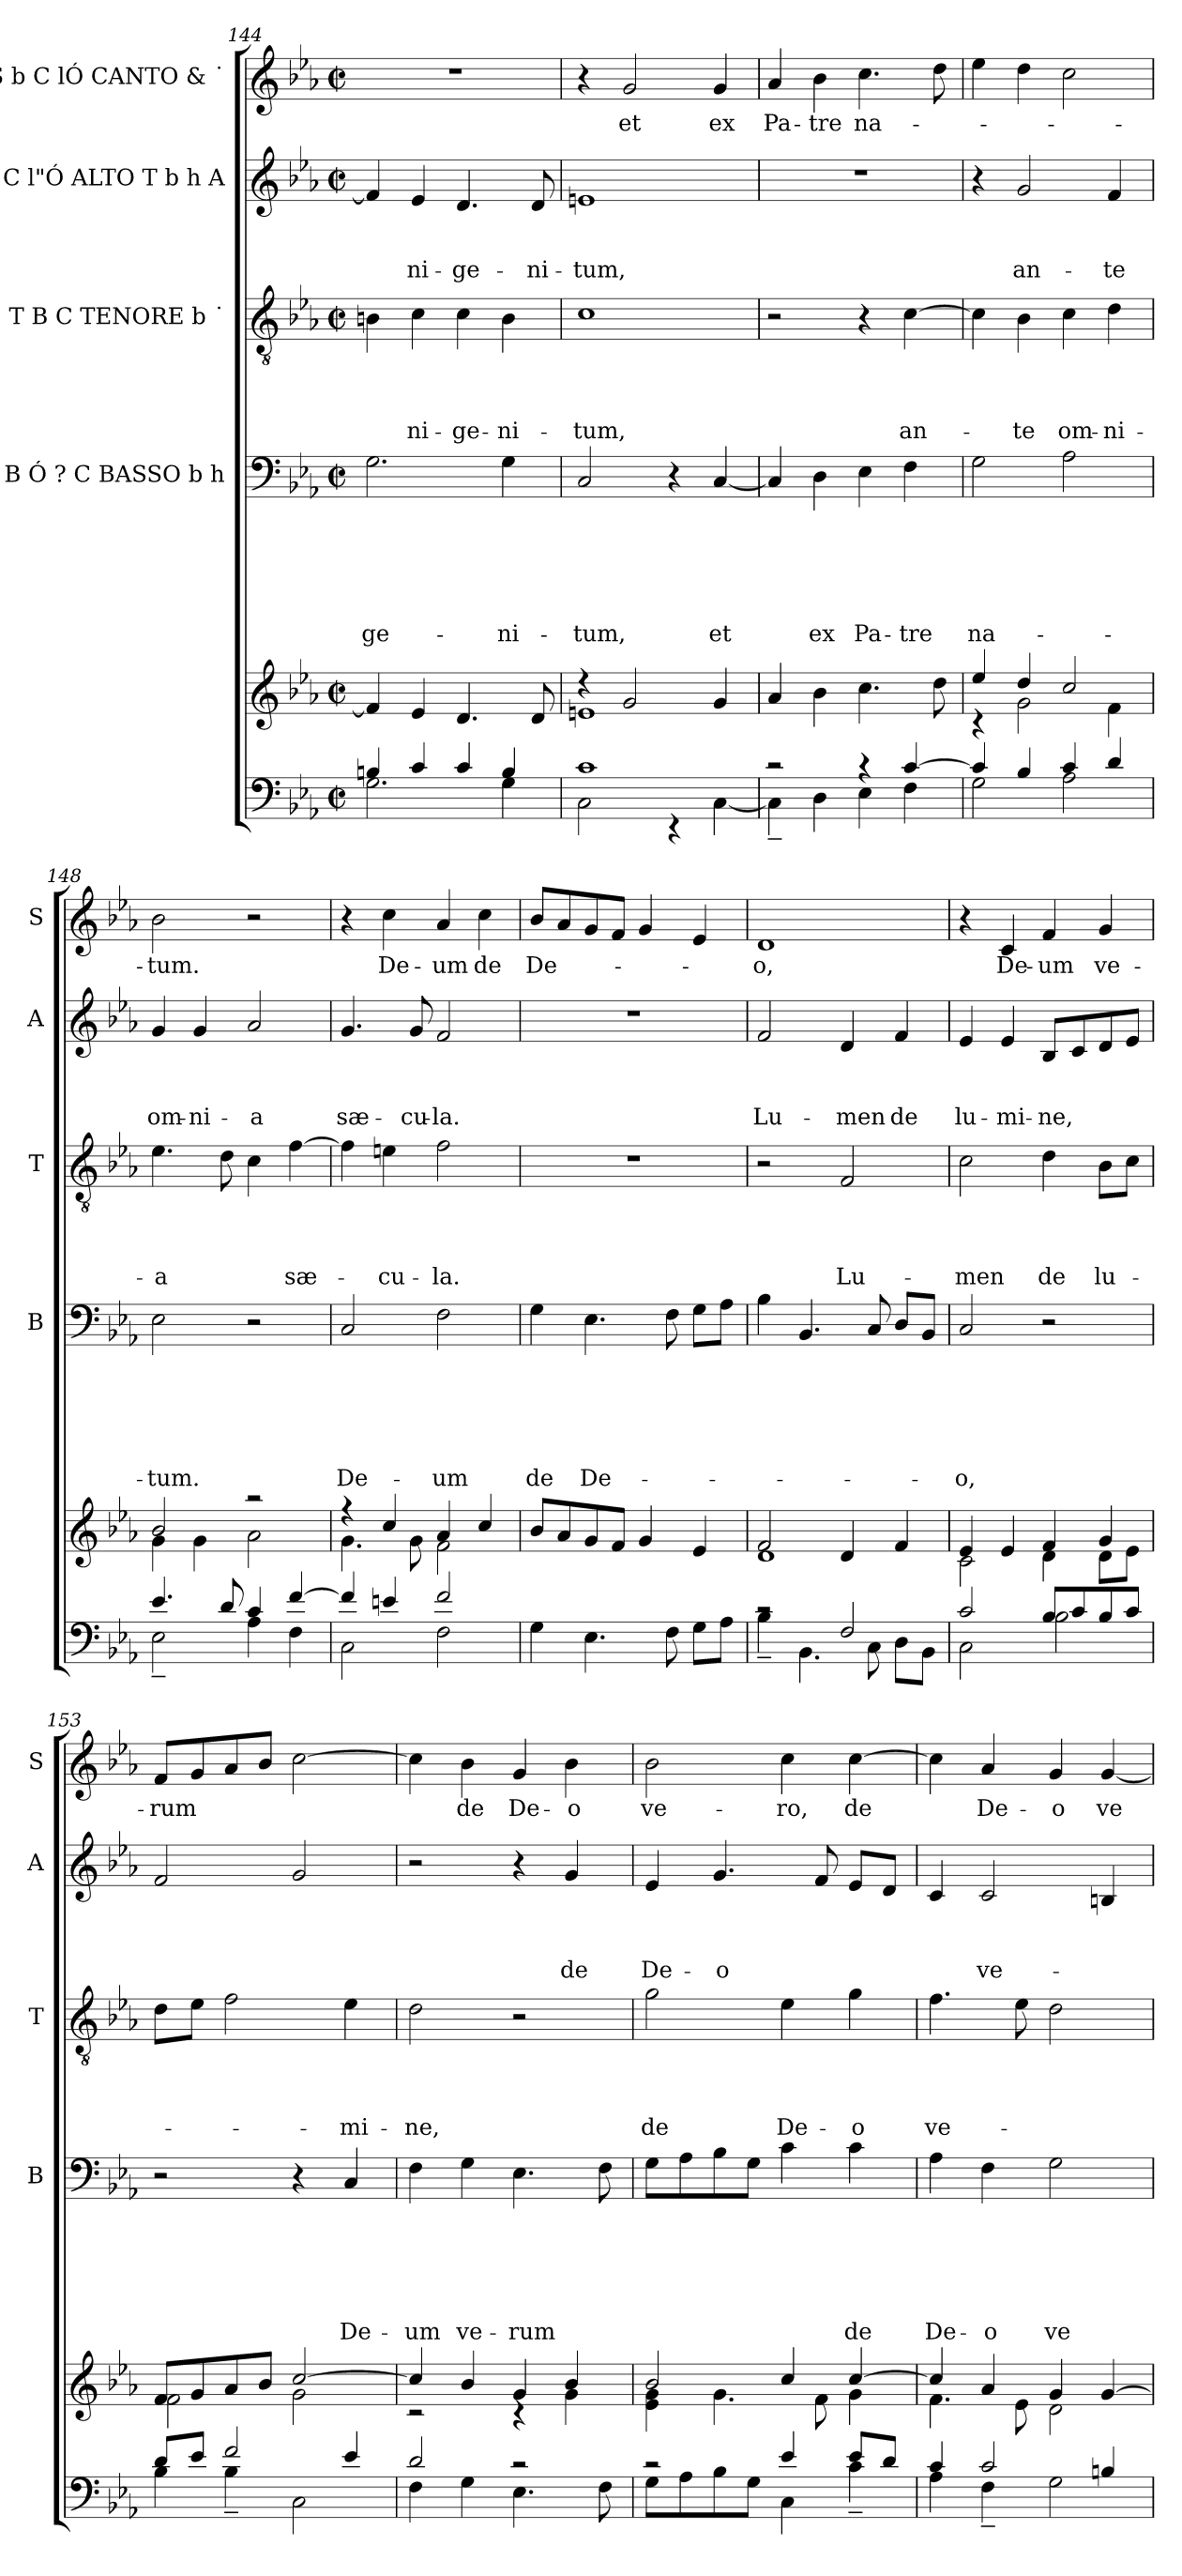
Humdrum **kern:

**kern	**kern	**kern	**text	**text	**text	**text	**text	**text	**kern	**text	**text	**text	**text	**kern	**text	**text	**text	**kern	**text
*part6	*part5	*part4	*part4	*part4	*part4	*part4	*part4	*part4	*part3	*part3	*part3	*part3	*part3	*part2	*part2	*part2	*part2	*part1	*part1
*staff6	*staff5	*staff4	*staff4	*staff4	*staff4	*staff4	*staff4	*staff4	*staff3	*staff3	*staff3	*staff3	*staff3	*staff2	*staff2	*staff2	*staff2	*staff1	*staff1
*	*	*I"B Ó ? C BASSO b h	*	*	*	*	*	*	*I"T B C TENORE b ˙	*	*	*	*	*I"C l"Ó ALTO T b h A	*	*	*	*I"S b C lÓ CANTO & ˙	*
*	*	*I'B	*	*	*	*	*	*	*I'T	*	*	*	*	*I'A	*	*	*	*I'S	*
*clefF4	*clefG2	*clefF4	*	*	*	*	*	*	*clefGv2	*	*	*	*	*clefG2	*	*	*	*clefG2	*
*k[b-e-a-]	*k[b-e-a-]	*k[b-e-a-]	*	*	*	*	*	*	*k[b-e-a-]	*	*	*	*	*k[b-e-a-]	*	*	*	*k[b-e-a-]	*
*E-:	*E-:	*E-:	*	*	*	*	*	*	*E-:	*	*	*	*	*E-:	*	*	*	*E-:	*
*M2/2	*M2/2	*M2/2	*	*	*	*	*	*	*M2/2	*	*	*	*	*M2/2	*	*	*	*M2/2	*
*met(c|)	*met(c|)	*met(c|)	*	*	*	*	*	*	*met(c|)	*	*	*	*	*met(c|)	*	*	*	*met(c|)	*
=144	=144	=144	=144	=144	=144	=144	=144	=144	=144	=144	=144	=144	=144	=144	=144	=144	=144	=144	=144
*^	*	*	*	*	*	*	*	*	*	*	*	*	*	*	*	*	*	*	*
!	!	!	!	!	!	!	!	!	!LO:LY:b	!	!	!	!	!	!	!	!	!	!	!
4Bn/	2.G\	4f/]	2.G\	.	.	.	.	.	-ge-	4Bn\	.	.	.	.	4f/]	.	.	.	1r	.
!	!	!	!	!	!	!	!	!	!	!	!	!	!	!LO:LY:b	!	!	!	!LO:LY:b	!	!
4c/	.	4e-/	.	.	.	.	.	.	.	4c\	.	.	.	-ni-	4e-/	.	.	-ni-	.	.
!	!	!	!	!	!	!	!	!	!	!	!	!	!	!LO:LY:b	!	!	!	!LO:LY:b	!	!
4c/	.	4.d/	.	.	.	.	.	.	.	4c\	.	.	.	-ge-	4.d/	.	.	-ge-	.	.
!	!	!	!	!	!	!	!	!	!LO:LY:b	!	!	!	!	!LO:LY:b	!	!	!	!	!	!
4B/	4G\	.	4G\	.	.	.	.	.	-ni-	4B\	.	.	.	-ni-	.	.	.	.	.	.
!	!	!	!	!	!	!	!	!	!	!	!	!	!	!	!	!	!	!LO:LY:b	!	!
.	.	8d/	.	.	.	.	.	.	.	.	.	.	.	.	8d/	.	.	-ni-	.	.
=145	=145	=145	=145	=145	=145	=145	=145	=145	=145	=145	=145	=145	=145	=145	=145	=145	=145	=145	=145	=145
*	*	*^	*	*	*	*	*	*	*	*	*	*	*	*	*	*	*	*	*	*
!	!	!	!	!	!	!	!	!	!	!LO:LY:b	!	!	!	!	!LO:LY:b	!	!	!	!LO:LY:b	!	!
1c	2C\	4rcc	1en	2C/	.	.	.	.	.	-tum,	1c	.	.	.	-tum,	1en	.	.	-tum,	4r	.
!	!	!	!	!	!	!	!	!	!	!	!	!	!	!	!	!	!	!	!	!	!LO:LY:b
.	.	2g/	.	.	.	.	.	.	.	.	.	.	.	.	.	.	.	.	.	2g/	et
.	4rEE	.	.	4r	.	.	.	.	.	.	.	.	.	.	.	.	.	.	.	.	.
!	!	!	!	!	!	!	!	!	!	!LO:LY:b	!	!	!	!	!	!	!	!	!	!	!LO:LY:b
.	[<4C\	4g/	.	[<4C/	.	.	.	.	.	et	.	.	.	.	.	.	.	.	.	4g/	ex
*	*	*v	*v	*	*	*	*	*	*	*	*	*	*	*	*	*	*	*	*	*	*
=146	=146	=146	=146	=146	=146	=146	=146	=146	=146	=146	=146	=146	=146	=146	=146	=146	=146	=146	=146	=146
!	!	!	!	!	!	!	!	!	!	!	!	!	!	!	!	!	!	!	!	!LO:LY:b
2rc	4C~<\]	4a-/	4C/]	.	.	.	.	.	.	2r	.	.	.	.	1r	.	.	.	4a-/	Pa-
!	!	!	!	!	!	!	!	!	!LO:LY:b	!	!	!	!	!	!	!	!	!	!	!LO:LY:b
.	4D\	4b-\	4D\	.	.	.	.	.	ex	.	.	.	.	.	.	.	.	.	4b-\	-tre
!	!	!	!	!	!	!	!	!	!LO:LY:b	!	!	!	!	!	!	!	!	!	!	!LO:LY:b
4rc	4E-\	4.cc\	4E-\	.	.	.	.	.	Pa-	4r	.	.	.	.	.	.	.	.	4.cc\	na-
!	!	!	!	!	!	!	!	!	!LO:LY:b	!	!	!	!	!LO:LY:b	!	!	!	!	!	!
[>4c/	4F\	.	4F\	.	.	.	.	.	-tre	[>4c\	.	.	.	an-	.	.	.	.	.	.
.	.	8dd\	.	.	.	.	.	.	.	.	.	.	.	.	.	.	.	.	8dd\	.
=147	=147	=147	=147	=147	=147	=147	=147	=147	=147	=147	=147	=147	=147	=147	=147	=147	=147	=147	=147	=147
*	*	*^	*	*	*	*	*	*	*	*	*	*	*	*	*	*	*	*	*	*
!	!	!	!	!	!	!	!	!	!	!LO:LY:b	!	!	!	!	!	!	!	!	!	!	!
4c/]	2G\	4ee-/	4rc	2G\	.	.	.	.	.	na-	4c\]	.	.	.	.	4r	.	.	.	4ee-\	.
!	!	!	!	!	!	!	!	!	!	!	!	!	!	!	!LO:LY:b	!	!	!	!LO:LY:b	!	!
4B-/	.	4dd/	2g\	.	.	.	.	.	.	.	4B-\	.	.	.	-te	2g/	.	.	an-	4dd\	.
!	!	!	!	!	!	!	!	!	!	!	!	!	!	!	!LO:LY:b	!	!	!	!	!	!
4c/	2A-\	2cc/	.	2A-\	.	.	.	.	.	.	4c\	.	.	.	om-	.	.	.	.	2cc\	.
!	!	!	!	!	!	!	!	!	!	!	!	!	!	!	!LO:LY:b	!	!	!	!LO:LY:b	!	!
4d/	.	.	4f\	.	.	.	.	.	.	.	4d\	.	.	.	-ni-	4f/	.	.	-te	.	.
!!LO:LB:g=z
=148	=148	=148	=148	=148	=148	=148	=148	=148	=148	=148	=148	=148	=148	=148	=148	=148	=148	=148	=148	=148	=148
!	!	!	!	!	!	!	!	!	!	!LO:LY:b	!	!	!	!	!LO:LY:b:rj	!	!	!	!LO:LY:b	!	!LO:LY:b
4.e-/	2E-~<\	2b-/	4g\	2E-\	.	.	.	.	.	-tum.	4.e-\	.	.	.	-a	4g/	.	.	om-	2b-\	-tum.
!	!	!	!	!	!	!	!	!	!	!	!	!	!	!	!	!	!	!	!LO:LY:b	!	!
.	.	.	4g\	.	.	.	.	.	.	.	.	.	.	.	.	4g/	.	.	-ni-	.	.
8d/	.	.	.	.	.	.	.	.	.	.	8d\	.	.	.	.	.	.	.	.	.	.
!	!	!	!	!	!	!	!	!	!	!	!	!	!	!	!	!	!	!	!LO:LY:b	!	!
4c/	4A-\	2raa	2a-\	2r	.	.	.	.	.	.	4c\	.	.	.	.	2a-/	.	.	-a	2r	.
!	!	!	!	!	!	!	!	!	!	!	!	!	!	!	!LO:LY:b	!	!	!	!	!	!
[>4f/	4F\	.	.	.	.	.	.	.	.	.	[>4f\	.	.	.	sæ-	.	.	.	.	.	.
=149	=149	=149	=149	=149	=149	=149	=149	=149	=149	=149	=149	=149	=149	=149	=149	=149	=149	=149	=149	=149	=149
!	!	!	!	!	!	!	!	!	!	!LO:LY:b	!	!	!	!	!	!	!	!	!LO:LY:b	!	!
4f/]	2C\	4ree	4.g\	2C/	.	.	.	.	.	De-	4f\]	.	.	.	.	4.g/	.	.	sæ-	4r	.
!	!	!	!	!	!	!	!	!	!	!	!	!	!	!	!LO:LY:b	!	!	!	!	!	!LO:LY:b
4en/	.	4cc/	.	.	.	.	.	.	.	.	4en\	.	.	.	-cu-	.	.	.	.	4cc\	De-
!	!	!	!	!	!	!	!	!	!	!	!	!	!	!	!	!	!	!	!LO:LY:b	!	!
.	.	.	8g\	.	.	.	.	.	.	.	.	.	.	.	.	8g/	.	.	-cu-	.	.
!	!	!	!	!	!	!	!	!	!	!LO:LY:b	!	!	!	!	!LO:LY:b	!	!	!	!LO:LY:b:rj	!	!LO:LY:b
2f/	2F\	4a-/	2f\	2F\	.	.	.	.	.	-um	2f\	.	.	.	-la.	2f/	.	.	-la.	4a-/	-um
!	!	!	!	!	!	!	!	!	!	!	!	!	!	!	!	!	!	!	!	!	!LO:LY:b
.	.	4cc/	.	.	.	.	.	.	.	.	.	.	.	.	.	.	.	.	.	4cc\	de
*v	*v	*	*	*	*	*	*	*	*	*	*	*	*	*	*	*	*	*	*	*	*
*	*v	*v	*	*	*	*	*	*	*	*	*	*	*	*	*	*	*	*	*	*
=150	=150	=150	=150	=150	=150	=150	=150	=150	=150	=150	=150	=150	=150	=150	=150	=150	=150	=150	=150
!	!	!	!	!	!	!	!	!LO:LY:b	!	!	!	!	!	!	!	!	!	!	!LO:LY:b
4G\	8b-/L	4G\	.	.	.	.	.	de	1r	.	.	.	.	1r	.	.	.	8b-/L	De-
.	8a-/	.	.	.	.	.	.	.	.	.	.	.	.	.	.	.	.	8a-/	.
!	!	!	!	!	!	!	!	!LO:LY:b	!	!	!	!	!	!	!	!	!	!	!
4.E-\	8g/	4.E-\	.	.	.	.	.	De-	.	.	.	.	.	.	.	.	.	8g/	.
.	8f/J	.	.	.	.	.	.	.	.	.	.	.	.	.	.	.	.	8f/J	.
.	4g/	.	.	.	.	.	.	.	.	.	.	.	.	.	.	.	.	4g/	.
8F\	.	8F\	.	.	.	.	.	.	.	.	.	.	.	.	.	.	.	.	.
8G\L	4e-/	8G\L	.	.	.	.	.	.	.	.	.	.	.	.	.	.	.	4e-/	.
8A-\J	.	8A-\J	.	.	.	.	.	.	.	.	.	.	.	.	.	.	.	.	.
=151	=151	=151	=151	=151	=151	=151	=151	=151	=151	=151	=151	=151	=151	=151	=151	=151	=151	=151	=151
*^	*^	*	*	*	*	*	*	*	*	*	*	*	*	*	*	*	*	*	*
!	!	!	!	!	!	!	!	!	!	!	!	!	!	!	!	!	!	!	!LO:LY:b	!	!LO:LY:b
2rc	4B-~<\	2f/	1d	4B-\	.	.	.	.	.	.	2r	.	.	.	.	2f/	.	.	Lu-	1d	-o,
.	4.BB-\	.	.	4.BB-/	.	.	.	.	.	.	.	.	.	.	.	.	.	.	.	.	.
!	!	!	!	!	!	!	!	!	!	!	!	!	!	!	!LO:LY:b	!	!	!	!LO:LY:b	!	!
2F/	.	4d/	.	.	.	.	.	.	.	.	2F/	.	.	.	Lu-	4d/	.	.	-men	.	.
.	8C\	.	.	8C/	.	.	.	.	.	.	.	.	.	.	.	.	.	.	.	.	.
!	!	!	!	!	!	!	!	!	!	!	!	!	!	!	!	!	!	!	!LO:LY:b	!	!
.	8D\L	4f/	.	8D/L	.	.	.	.	.	.	.	.	.	.	.	4f/	.	.	de	.	.
.	8BB-\J	.	.	8BB-/J	.	.	.	.	.	.	.	.	.	.	.	.	.	.	.	.	.
=152	=152	=152	=152	=152	=152	=152	=152	=152	=152	=152	=152	=152	=152	=152	=152	=152	=152	=152	=152	=152	=152
!	!	!	!	!	!	!	!	!	!	!LO:LY:b	!	!	!	!	!LO:LY:b	!	!	!	!LO:LY:b	!	!
2c/	2C\	4e-/	2c\	2C/	.	.	.	.	.	-o,	2c\	.	.	.	-men	4e-/	.	.	lu-	4r	.
!	!	!	!	!	!	!	!	!	!	!	!	!	!	!	!	!	!	!	!LO:LY:b	!	!LO:LY:b
.	.	4e-/	.	.	.	.	.	.	.	.	.	.	.	.	.	4e-/	.	.	-mi-	4c/	De-
!	!	!	!	!	!	!	!	!	!	!	!	!	!	!	!LO:LY:b	!	!	!	!LO:LY:b	!	!LO:LY:b
8B-/L	2B-\	4f/	4d\	2r	.	.	.	.	.	.	4d\	.	.	.	de	8B-/L	.	.	-ne,	4f/	-um
8c/	.	.	.	.	.	.	.	.	.	.	.	.	.	.	.	8c/	.	.	.	.	.
!	!	!	!	!	!	!	!	!	!	!	!	!	!	!	!LO:LY:b	!	!	!	!	!	!LO:LY:b
8B-/	.	4g/	8d\L	.	.	.	.	.	.	.	8B-\L	.	.	.	lu-	8d/	.	.	.	4g/	ve-
8c/J	.	.	8e-\J	.	.	.	.	.	.	.	8c\J	.	.	.	.	8e-/J	.	.	.	.	.
!!LO:PB:g=z
=153	=153	=153	=153	=153	=153	=153	=153	=153	=153	=153	=153	=153	=153	=153	=153	=153	=153	=153	=153	=153	=153
!	!	!	!	!	!	!	!	!	!	!	!	!	!	!	!	!	!	!	!	!	!LO:LY:b
8d/L	4B-\	8f/L	2f\	2r	.	.	.	.	.	.	8d\L	.	.	.	.	2f/	.	.	.	8f/L	-rum
8e-/J	.	8g/	.	.	.	.	.	.	.	.	8e-\J	.	.	.	.	.	.	.	.	8g/	.
2f/	4B-~<\	8a-/	.	.	.	.	.	.	.	.	2f\	.	.	.	.	.	.	.	.	8a-/	.
.	.	8b-/J	.	.	.	.	.	.	.	.	.	.	.	.	.	.	.	.	.	8b-/J	.
.	2C\	[>2cc/	2g\	4r	.	.	.	.	.	.	.	.	.	.	.	2g/	.	.	.	[>2cc\	.
!	!	!	!	!	!	!	!	!	!	!LO:LY:b	!	!	!	!	!LO:LY:b	!	!	!	!	!	!
4e-/	.	.	.	4C/	.	.	.	.	.	De-	4e-\	.	.	.	-mi-	.	.	.	.	.	.
=154	=154	=154	=154	=154	=154	=154	=154	=154	=154	=154	=154	=154	=154	=154	=154	=154	=154	=154	=154	=154	=154
!	!	!	!	!	!	!	!	!	!	!LO:LY:b	!	!	!	!	!LO:LY:b	!	!	!	!	!	!
2d/	4F\	4cc/]	2rc	4F\	.	.	.	.	.	-um	2d\	.	.	.	-ne,	2r	.	.	.	4cc\]	.
!	!	!	!	!	!	!	!	!	!	!LO:LY:b	!	!	!	!	!	!	!	!	!	!	!LO:LY:b
.	4G\	4b-/	.	4G\	.	.	.	.	.	ve-	.	.	.	.	.	.	.	.	.	4b-\	de
!	!	!	!	!	!	!	!	!	!	!LO:LY:b	!	!	!	!	!	!	!	!	!	!	!LO:LY:b
2rc	4.E-\	4g/	4rB	4.E-\	.	.	.	.	.	-rum	2r	.	.	.	.	4r	.	.	.	4g/	De-
!	!	!	!	!	!	!	!	!	!	!	!	!	!	!	!	!	!	!	!LO:LY:b	!	!LO:LY:b
.	.	4b-/	4g\	.	.	.	.	.	.	.	.	.	.	.	.	4g/	.	.	de	4b-\	-o
.	8F\	.	.	8F\	.	.	.	.	.	.	.	.	.	.	.	.	.	.	.	.	.
=155	=155	=155	=155	=155	=155	=155	=155	=155	=155	=155	=155	=155	=155	=155	=155	=155	=155	=155	=155	=155	=155
!	!	!	!	!	!	!	!	!	!	!	!	!	!	!	!LO:LY:b	!	!	!	!LO:LY:b	!	!LO:LY:b
2rc	8G\L	2b-/	4e-\ 4g\	8G\L	.	.	.	.	.	.	2g\	.	.	.	de	4e-/	.	.	De-	2b-\	ve-
.	8A-\	.	.	8A-\	.	.	.	.	.	.	.	.	.	.	.	.	.	.	.	.	.
!	!	!	!	!	!	!	!	!	!	!	!	!	!	!	!	!	!	!	!LO:LY:b:rj	!	!
.	8B-\	.	4.g\	8B-\	.	.	.	.	.	.	.	.	.	.	.	4.g/	.	.	-o	.	.
.	8G\J	.	.	8G\J	.	.	.	.	.	.	.	.	.	.	.	.	.	.	.	.	.
!	!	!	!	!	!	!	!	!	!	!	!	!	!	!	!LO:LY:b	!	!	!	!	!	!LO:LY:b
4e-/	4C\	4cc/	.	4c\	.	.	.	.	.	.	4e-\	.	.	.	De-	.	.	.	.	4cc\	-ro,
.	.	.	8f\	.	.	.	.	.	.	.	.	.	.	.	.	8f/	.	.	.	.	.
!	!	!	!	!	!	!	!	!	!	!LO:LY:b	!	!	!	!	!LO:LY:b	!	!	!	!	!	!LO:LY:b
8e-/L	4c~<\	[>4cc/	4g\	4c\	.	.	.	.	.	de	4g\	.	.	.	-o	8e-/L	.	.	.	[>4cc\	de
8d/J	.	.	.	.	.	.	.	.	.	.	.	.	.	.	.	8d/J	.	.	.	.	.
=156	=156	=156	=156	=156	=156	=156	=156	=156	=156	=156	=156	=156	=156	=156	=156	=156	=156	=156	=156	=156	=156
!	!	!	!	!	!	!	!	!	!	!LO:LY:b	!	!	!	!	!LO:LY:b	!	!	!	!	!	!
4c/	4A-\	4cc/]	4.f\	4A-\	.	.	.	.	.	De-	4.f\	.	.	.	ve-	4c/	.	.	.	4cc\]	.
!	!	!	!	!	!	!	!	!	!	!LO:LY:b	!	!	!	!	!	!	!	!	!LO:LY:b	!	!LO:LY:b
2c/	4F~<\	4a-/	.	4F\	.	.	.	.	.	-o	.	.	.	.	.	2c/	.	.	ve-	4a-/	De-
.	.	.	8e-\	.	.	.	.	.	.	.	8e-\	.	.	.	.	.	.	.	.	.	.
!	!	!	!	!	!	!	!	!	!	!LO:LY:b	!	!	!	!	!	!	!	!	!	!	!LO:LY:b
.	2G\	4g/	2d\	2G\	.	.	.	.	.	ve-	2d\	.	.	.	.	.	.	.	.	4g/	-o
!	!	!	!	!	!	!	!	!	!	!	!	!	!	!	!	!	!	!	!	!	!LO:LY:b
4Bn/	.	[>4g/	.	.	.	.	.	.	.	.	.	.	.	.	.	4Bn/	.	.	.	[<4g/	ve-
*v	*v	*	*	*	*	*	*	*	*	*	*	*	*	*	*	*	*	*	*	*	*
*	*v	*v	*	*	*	*	*	*	*	*	*	*	*	*	*	*	*	*	*	*
=	=	=	=	=	=	=	=	=	=	=	=	=	=	=	=	=	=	=	=
*-	*-	*-	*-	*-	*-	*-	*-	*-	*-	*-	*-	*-	*-	*-	*-	*-	*-	*-	*-
